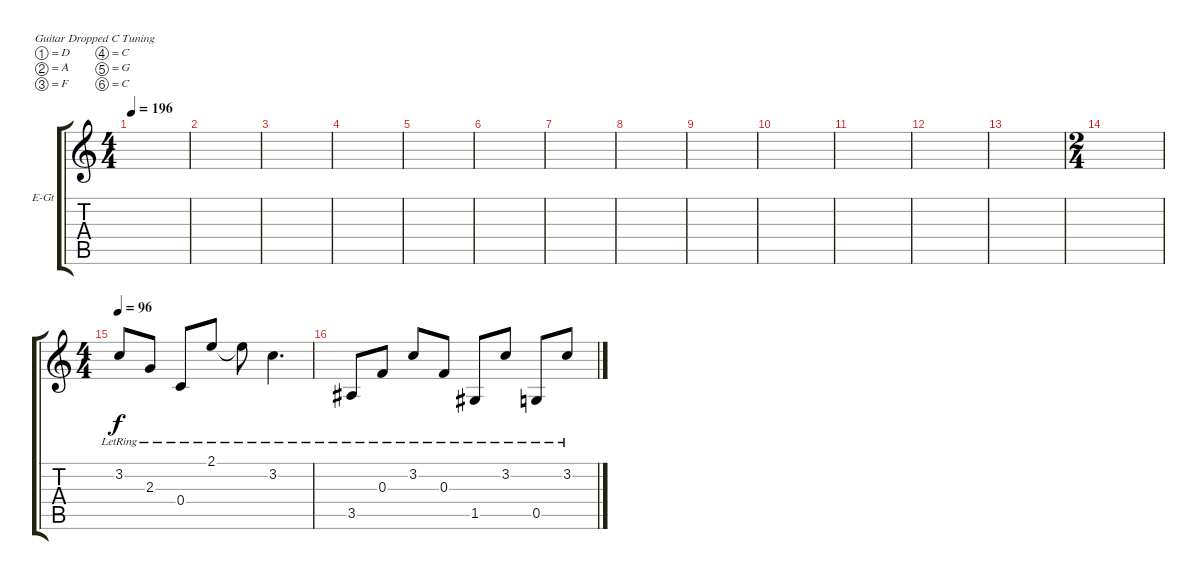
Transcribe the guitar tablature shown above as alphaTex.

\defaultSystemsLayout 4
\bracketExtendMode groupsimilarinstruments
\firstSystemTrackNameOrientation horizontal
\otherSystemsTrackNameOrientation horizontal
\track ("Kirk Hammett (Clean)" "E-Gt") {instrument electricguitarclean}
\staff {score tabs}
\tuning (D4 A3 F3 C3 G2 C2)
\ts (4 4)
\tempo 196
\clef g2
\scale
0.333333
\ks c
|
\scale
0.333333 |
\scale
0.333333 |
\scale
0.333333 |
\scale
0.333333 |
\scale
0.333333 |
\scale
0.333333 |
\scale
0.333333 |
\scale
0.333333 |
\scale
0.333333 |
\scale
0.333333 |
\scale
0.333333 |
\scale
0.333333 |
\ts (2 4)
\scale
0.395904 |
\ts (4 4)
\tempo 96
\scale
0.395904 3.2{lr}.8 2.3{lr}.8 0.4{lr}.8 2.1{lr}.8 2.1{lr t}.8 3.2{lr}.4{d} |
\scale
0.208191 3.5{lr}.8 0.3{lr}.8 3.2{lr}.8 0.3{lr}.8 1.5{lr}.8 3.2{lr}.8 0.5{lr}.8 3.2{lr}.8
